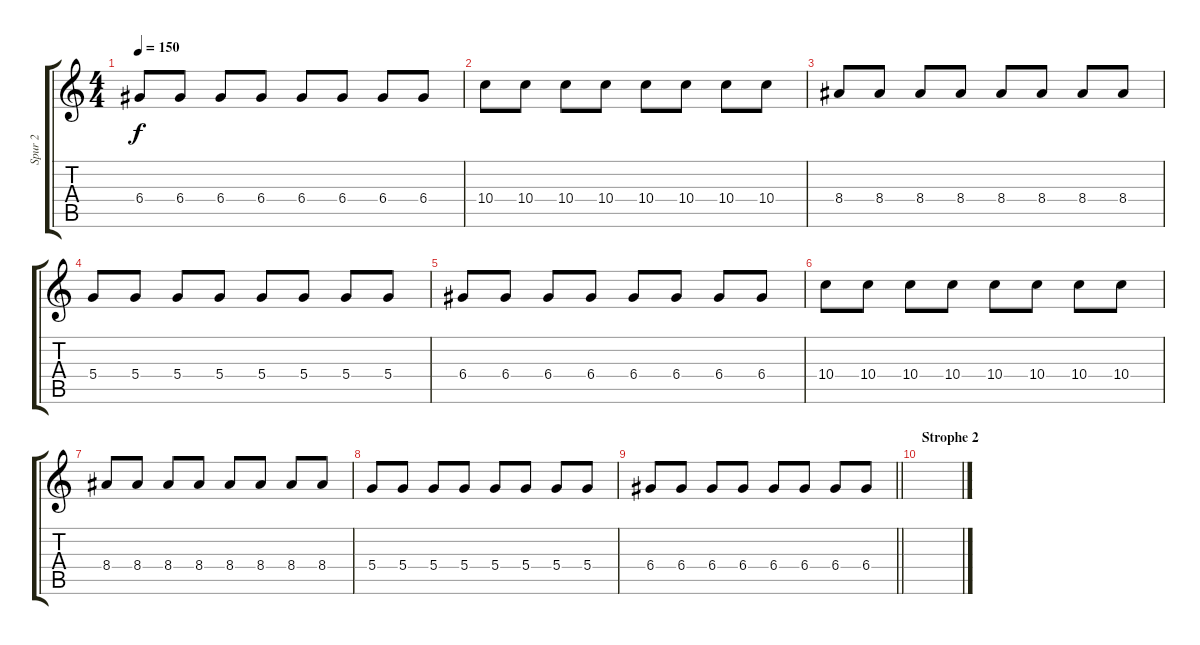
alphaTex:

\track ("Spur 2" "Spur 2") {instrument electricguitarjazz}
\staff {score tabs}
\tuning (E4 B3 G3 D3 A2 E2) {hide}
\ts (4 4)
\tempo 150
\clef g2
\ks c
6.4.8{dy f} 6.4.8 6.4.8 6.4.8 6.4.8 6.4.8 6.4.8 6.4.8 |
10.4.8 10.4.8 10.4.8 10.4.8 10.4.8 10.4.8 10.4.8 10.4.8 |
8.4.8 8.4.8 8.4.8 8.4.8 8.4.8 8.4.8 8.4.8 8.4.8 |
5.4.8 5.4.8 5.4.8 5.4.8 5.4.8 5.4.8 5.4.8 5.4.8 |
6.4.8 6.4.8 6.4.8 6.4.8 6.4.8 6.4.8 6.4.8 6.4.8 |
10.4.8 10.4.8 10.4.8 10.4.8 10.4.8 10.4.8 10.4.8 10.4.8 |
8.4.8 8.4.8 8.4.8 8.4.8 8.4.8 8.4.8 8.4.8 8.4.8 |
5.4.8 5.4.8 5.4.8 5.4.8 5.4.8 5.4.8 5.4.8 5.4.8 |
\barLineRight lightlight
6.4.8 6.4.8 6.4.8 6.4.8 6.4.8 6.4.8 6.4.8 6.4.8 |
\section ("" "Strophe 2")
